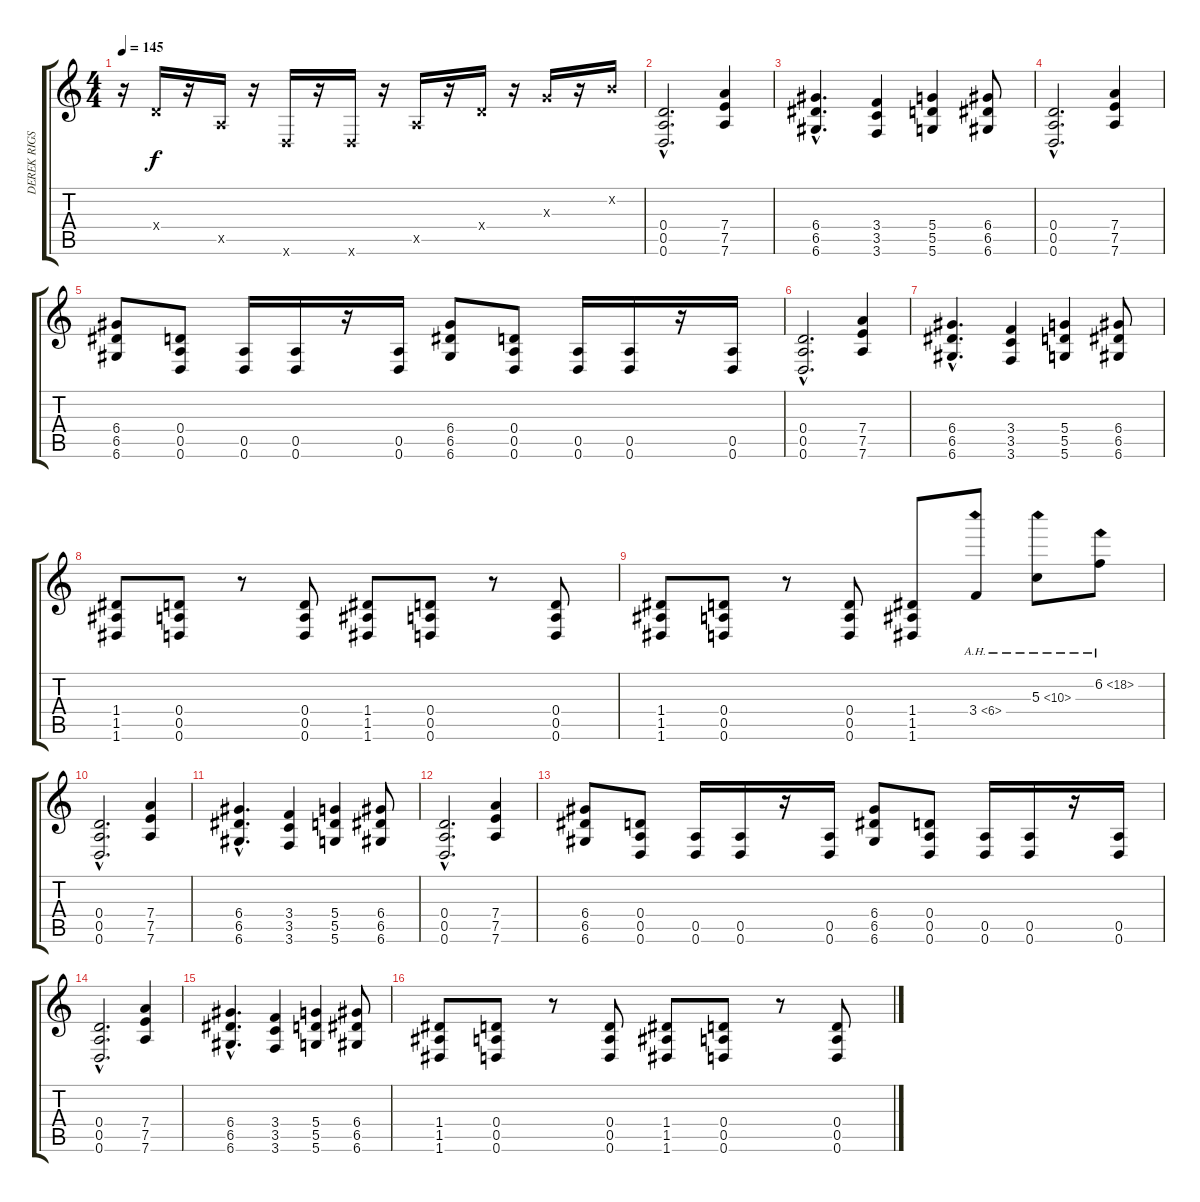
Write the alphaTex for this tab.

\track ("DEREK RIGS - guitar" "DEREK RIGS") {instrument overdrivenguitar}
\staff {score tabs}
\tuning (E4 B3 G3 D3 A2 D2) {hide}
\ts (4 4)
\tempo 145
\clef g2
\ks c
r.16{dy f} 0.4{x}.16 r.16 0.5{x}.16 r.16 0.6{x}.16 r.16 0.6{x}.16 r.16 0.5{x}.16 r.16 0.4{x}.16 r.16 0.3{x}.16 r.16 0.2{x}.16 |
(0.4{hac} 0.5{hac} 0.6{hac}).2{d} (7.4 7.5 7.6).4 |
(6.4{hac} 6.5{hac} 6.6{hac}).4{d} (3.4 3.5 3.6).4 (5.4 5.5 5.6).4 (6.4 6.5 6.6).8 |
(0.4{hac} 0.5{hac} 0.6{hac}).2{d} (7.4 7.5 7.6).4 |
(6.4 6.5 6.6).8 (0.4 0.5 0.6).8 (0.5 0.6).16 (0.5 0.6).16 r.16 (0.5 0.6).16 (6.4 6.5 6.6).8 (0.4 0.5 0.6).8 (0.5 0.6).16 (0.5 0.6).16 r.16 (0.5 0.6).16 |
(0.4{hac} 0.5{hac} 0.6{hac}).2{d} (7.4 7.5 7.6).4 |
(6.4{hac} 6.5{hac} 6.6{hac}).4{d} (3.4 3.5 3.6).4 (5.4 5.5 5.6).4 (6.4 6.5 6.6).8 |
(1.4 1.5 1.6).8 (0.4 0.5 0.6).8 r.8 (0.4 0.5 0.6).8 (1.4 1.5 1.6).8 (0.4 0.5 0.6).8 r.8 (0.4 0.5 0.6).8 |
(1.4 1.5 1.6).8 (0.4 0.5 0.6).8 r.8 (0.4 0.5 0.6).8 (1.4 1.5 1.6).8 3.4{ah 3}.8 5.3{ah 5}.8 6.2{ah 12}.8 |
(0.4{hac} 0.5{hac} 0.6{hac}).2{d} (7.4 7.5 7.6).4 |
(6.4{hac} 6.5{hac} 6.6{hac}).4{d} (3.4 3.5 3.6).4 (5.4 5.5 5.6).4 (6.4 6.5 6.6).8 |
(0.4{hac} 0.5{hac} 0.6{hac}).2{d} (7.4 7.5 7.6).4 |
(6.4 6.5 6.6).8 (0.4 0.5 0.6).8 (0.5 0.6).16 (0.5 0.6).16 r.16 (0.5 0.6).16 (6.4 6.5 6.6).8 (0.4 0.5 0.6).8 (0.5 0.6).16 (0.5 0.6).16 r.16 (0.5 0.6).16 |
(0.4{hac} 0.5{hac} 0.6{hac}).2{d} (7.4 7.5 7.6).4 |
(6.4{hac} 6.5{hac} 6.6{hac}).4{d} (3.4 3.5 3.6).4 (5.4 5.5 5.6).4 (6.4 6.5 6.6).8 |
(1.4 1.5 1.6).8 (0.4 0.5 0.6).8 r.8 (0.4 0.5 0.6).8 (1.4 1.5 1.6).8 (0.4 0.5 0.6).8 r.8 (0.4 0.5 0.6).8
